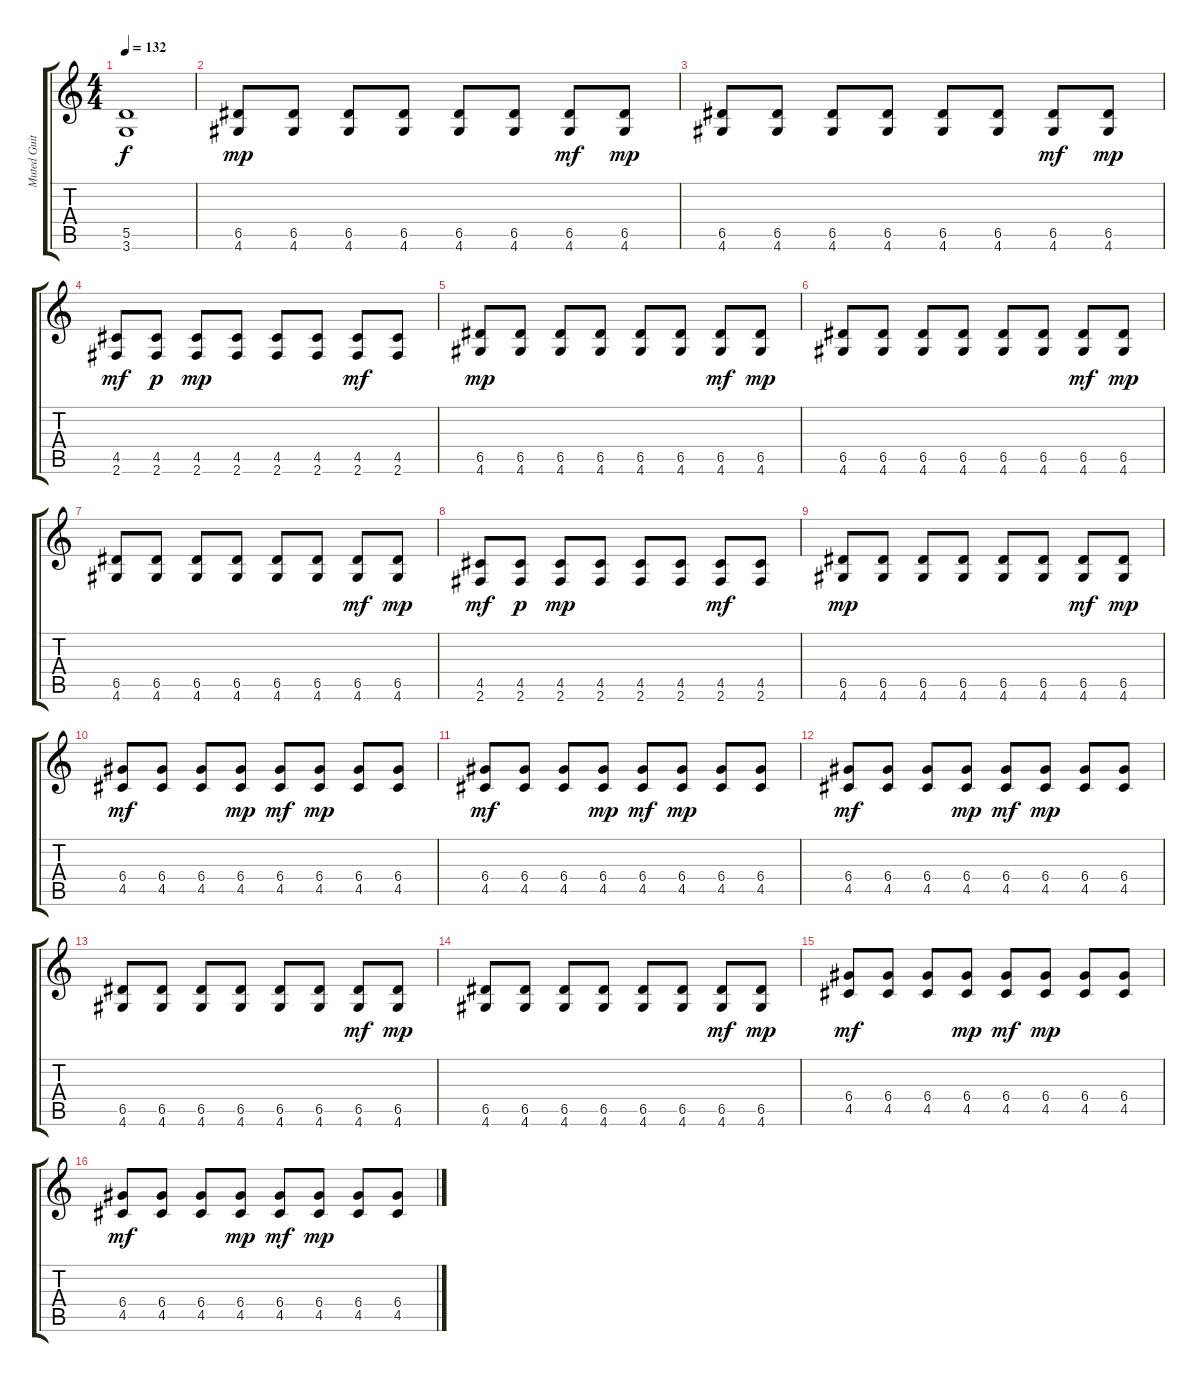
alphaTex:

\track ("Muted Guitar" "Muted Guit") {instrument electricguitarmuted}
\staff {score tabs}
\tuning (E4 B3 G3 D3 A2 E2) {hide}
\ts (4 4)
\tempo 132
\clef g2
\ks c
(5.5 3.6).1{dy f} |
\section ("" "")
(6.5 4.6).8{dy mp} (6.5 4.6).8 (6.5 4.6).8 (6.5 4.6).8 (6.5 4.6).8 (6.5 4.6).8 (6.5 4.6).8{dy mf} (6.5 4.6).8{dy mp} |
(6.5 4.6).8 (6.5 4.6).8 (6.5 4.6).8 (6.5 4.6).8 (6.5 4.6).8 (6.5 4.6).8 (6.5 4.6).8{dy mf} (6.5 4.6).8{dy mp} |
(4.5 2.6).8{dy mf} (4.5 2.6).8{dy p} (4.5 2.6).8{dy mp} (4.5 2.6).8 (4.5 2.6).8 (4.5 2.6).8 (4.5 2.6).8{dy mf} (4.5 2.6).8 |
(6.5 4.6).8{dy mp} (6.5 4.6).8 (6.5 4.6).8 (6.5 4.6).8 (6.5 4.6).8 (6.5 4.6).8 (6.5 4.6).8{dy mf} (6.5 4.6).8{dy mp} |
(6.5 4.6).8 (6.5 4.6).8 (6.5 4.6).8 (6.5 4.6).8 (6.5 4.6).8 (6.5 4.6).8 (6.5 4.6).8{dy mf} (6.5 4.6).8{dy mp} |
(6.5 4.6).8 (6.5 4.6).8 (6.5 4.6).8 (6.5 4.6).8 (6.5 4.6).8 (6.5 4.6).8 (6.5 4.6).8{dy mf} (6.5 4.6).8{dy mp} |
(4.5 2.6).8{dy mf} (4.5 2.6).8{dy p} (4.5 2.6).8{dy mp} (4.5 2.6).8 (4.5 2.6).8 (4.5 2.6).8 (4.5 2.6).8{dy mf} (4.5 2.6).8 |
\section ("" "")
(6.5 4.6).8{dy mp} (6.5 4.6).8 (6.5 4.6).8 (6.5 4.6).8 (6.5 4.6).8 (6.5 4.6).8 (6.5 4.6).8{dy mf} (6.5 4.6).8{dy mp} |
(6.4 4.5).8{dy mf} (6.4 4.5).8 (6.4 4.5).8 (6.4 4.5).8{dy mp} (6.4 4.5).8{dy mf} (6.4 4.5).8{dy mp} (6.4 4.5).8 (6.4 4.5).8 |
(6.4 4.5).8{dy mf} (6.4 4.5).8 (6.4 4.5).8 (6.4 4.5).8{dy mp} (6.4 4.5).8{dy mf} (6.4 4.5).8{dy mp} (6.4 4.5).8 (6.4 4.5).8 |
(6.4 4.5).8{dy mf} (6.4 4.5).8 (6.4 4.5).8 (6.4 4.5).8{dy mp} (6.4 4.5).8{dy mf} (6.4 4.5).8{dy mp} (6.4 4.5).8 (6.4 4.5).8 |
(6.5 4.6).8 (6.5 4.6).8 (6.5 4.6).8 (6.5 4.6).8 (6.5 4.6).8 (6.5 4.6).8 (6.5 4.6).8{dy mf} (6.5 4.6).8{dy mp} |
(6.5 4.6).8 (6.5 4.6).8 (6.5 4.6).8 (6.5 4.6).8 (6.5 4.6).8 (6.5 4.6).8 (6.5 4.6).8{dy mf} (6.5 4.6).8{dy mp} |
(6.4 4.5).8{dy mf} (6.4 4.5).8 (6.4 4.5).8 (6.4 4.5).8{dy mp} (6.4 4.5).8{dy mf} (6.4 4.5).8{dy mp} (6.4 4.5).8 (6.4 4.5).8 |
(6.4 4.5).8{dy mf} (6.4 4.5).8 (6.4 4.5).8 (6.4 4.5).8{dy mp} (6.4 4.5).8{dy mf} (6.4 4.5).8{dy mp} (6.4 4.5).8 (6.4 4.5).8
